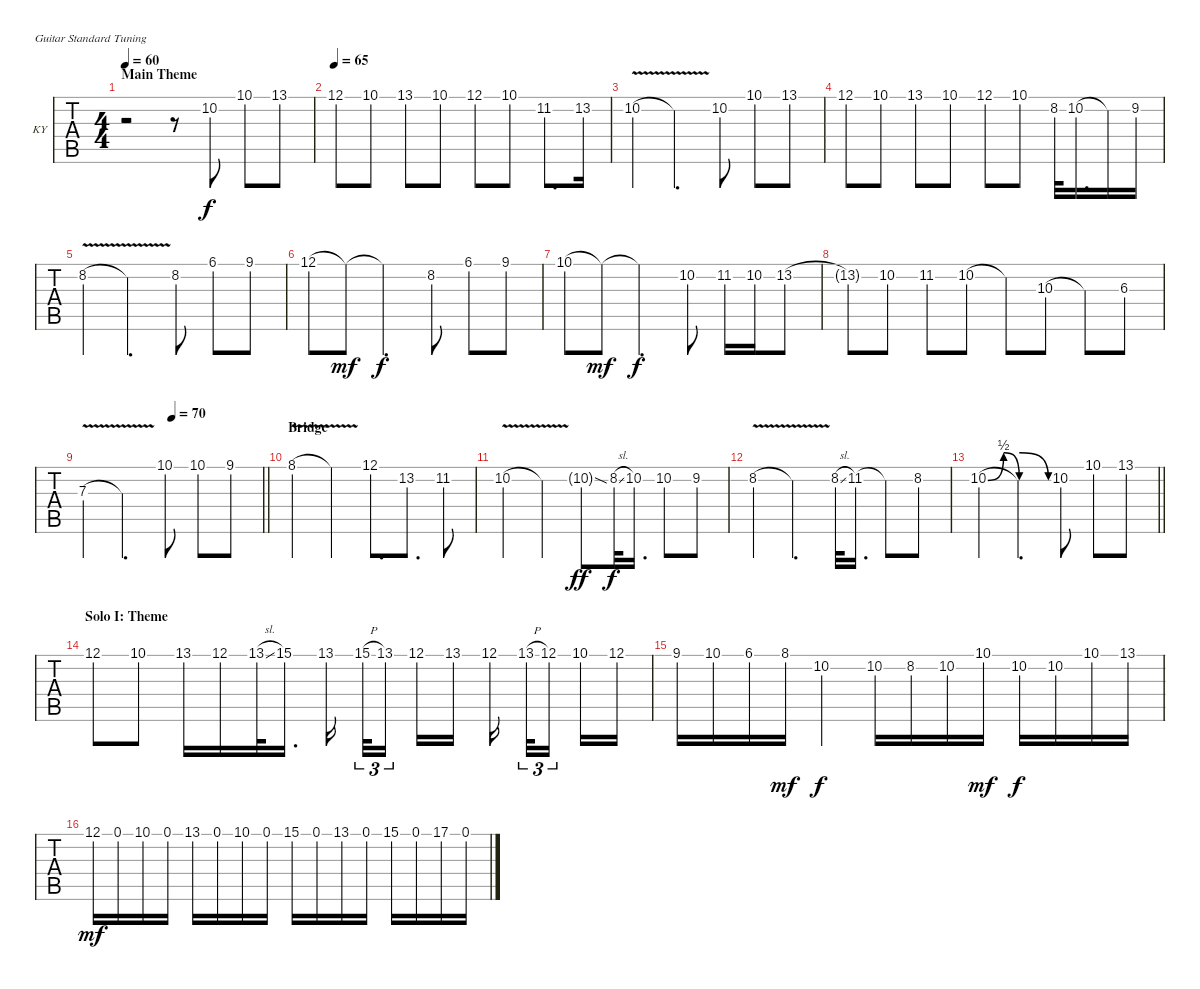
\bracketExtendMode groupsimilarinstruments
\firstSystemTrackNameOrientation horizontal
\otherSystemsTrackNameOrientation horizontal
\track ("KY" "KY") {instrument acousticguitarsteel}
\staff {tabs}
\tuning (E4 B3 G3 D3 A2 E2)
\ts (4 4)
\beaming (8 2 2 2 2)
\section ("" "Main Theme")
\tempo 60
\clef g2
\scale
0.487395
\ks c
r.2{dy f instrument acousticguitarsteel} r.8 10.2.8 10.1.8 13.1.8 |
\tempo 65
\scale
0.256303 12.1.8 10.1.8 13.1.8 10.1.8 12.1.8 10.1.8 11.2.8{d} 13.2.16 |
\scale
0.256303 10.2{v}.4 10.2{v t}.4{d} 10.2.8 10.1.8 13.1.8 |
\scale
0.333333 12.1.8 10.1.8 13.1.8 10.1.8 12.1.8 10.1.8 8.2.32 10.2.16{d} 10.2{t}.16 9.2.16 |
\scale
0.333333 8.2{v}.4 8.2{v t}.4{d} 8.2.8 6.1.8 9.1.8 |
\scale
0.333333 12.1.8 12.1{t}.8{dy mf} 12.1{t}.4{d dy f} 8.2.8 6.1.8 9.1.8 |
\scale
0.333333 10.1.8 10.1{t}.8{dy mf} 10.1{t}.4{d dy f} 10.2.8 11.2.16 10.2.16 13.2.8 |
\scale
0.333333 13.2{t}.8 10.2.8 11.2.8 10.2.8 10.2{t}.8 10.3.8 10.3{t}.8 6.3.8 |
\tempo (70 0.5)
\scale
0.333333
\barLineRight lightlight
7.3{v}.4 7.3{v t}.4{d} 10.1.8 10.1.8 9.1.8 |
\section ("" "Bridge")
\scale
0.333333 8.1{v}.4 8.1{v t}.4 12.1.8{d} 13.2.8{d} 11.2.8 |
\scale
0.333333 10.2{v}.4 10.2{v t}.4 10.2{sod g}.8{dy ff} 8.2{sl}.32{dy f} 10.2.16{d} 10.2.8 9.2.8 |
\scale
0.333333 8.2{v}.4 8.2{v t}.4{d} 8.2{sl}.32 11.2.16{d} 11.2{t}.8 8.2.8 |
\scale
0.333333
\barLineRight lightlight
10.2{be (bendrelease 0 0 30 2 30 2 60 0)}.4 10.2{be (release 0 2 60 0) t}.4{d} 10.2.8 10.1.8 13.1.8 |
\section ("" "Solo I: Theme")
\scale
0.333333 12.1.8 10.1.8 13.1.16 12.1.16 13.1{sl}.32 15.1.16{d} 13.1.16 15.1{h}.32{tu (3 2)} 13.1.16{tu (3 2)} 12.1.16 13.1.16 12.1.16 13.1{h}.32{tu (3 2)} 12.1.16{tu (3 2)} 10.1.16 12.1.16 |
\scale
0.333333 9.1.16 10.1.16 6.1.16 8.1.16{dy mf} 10.2.4{dy f} 10.2.16 8.2.16 10.2.16 10.1.16{dy mf} 10.2{st}.16{dy f} 10.2{st}.16 10.1.16 13.1.16 |
\scale
0.333333 12.1.16{dy mf} 0.1.16 10.1.16 0.1.16 13.1.16 0.1.16 10.1.16 0.1.16 15.1.16 0.1.16 13.1.16 0.1.16 15.1.16 0.1.16 17.1.16 0.1.16
